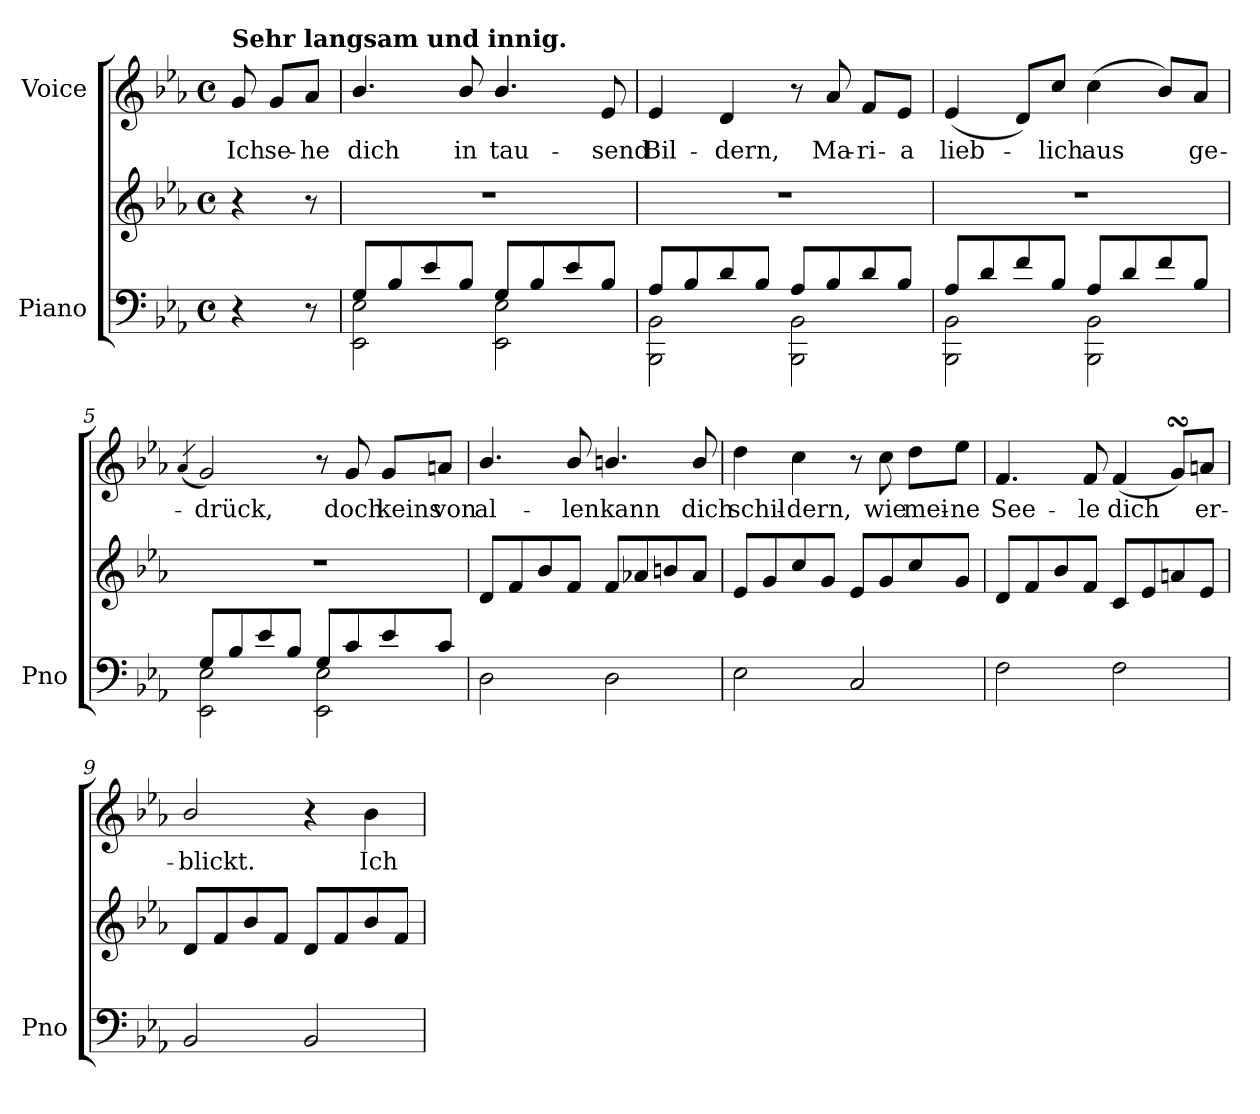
**kern	**kern	**kern	**text
*part2	*part2	*part1	*part1
*staff3	*staff2	*staff1	*staff1
*I"Piano	*	*I"Voice	*
*I'Pno	*	*	*
*clefF4	*clefG2	*clefG2	*
*k[b-e-a-]	*k[b-e-a-]	*k[b-e-a-]	*
*M4/4	*M4/4	*M4/4	*
*met(c)	*met(c)	*met(c)	*
=1	=1	=1	=1
!	!	!LO:TX:a:B:t=Sehr langsam und innig.	!
!	!	!	!LO:LY:b
4r	4r	8g/	Ich
!	!	!	!LO:LY:b
.	.	8g/L	se-
!	!	!	!LO:LY:b
8r	8r	8a-/J	-he
=2	=2	=2	=2
*^	*	*	*
!	!	!	!	!LO:LY:b
2EE-\ 2E-\	8G/L	1r	4.b-/	dich
.	8B-/	.	.	.
.	8e-/	.	.	.
!	!	!	!	!LO:LY:b
.	8B-/J	.	8b-/	in
!	!	!	!	!LO:LY:b
2EE-\ 2E-\	8G/L	.	4.b-/	tau-
.	8B-/	.	.	.
.	8e-/	.	.	.
!	!	!	!	!LO:LY:b
.	8B-/J	.	8e-/	-send
=3	=3	=3	=3	=3
!	!	!	!	!LO:LY:b
2BBB-\ 2BB-\	8A-/L	1r	4e-/	Bil-
.	8B-/	.	.	.
!	!	!	!	!LO:LY:b
.	8d/	.	4d/	-dern,
.	8B-/J	.	.	.
2BBB-\ 2BB-\	8A-/L	.	8r	.
!	!	!	!	!LO:LY:b
.	8B-/	.	8a-/	Ma-
!	!	!	!	!LO:LY:b
.	8d/	.	8f/L	-ri-
!	!	!	!	!LO:LY:b
.	8B-/J	.	8e-/J	-a
=4	=4	=4	=4	=4
!	!	!	!	!LO:LY:b
2BBB-\ 2BB-\	8A-/L	1r	(4e-/	lieb-
.	8d/	.	.	.
.	8f/	.	8d/L)	.
!	!	!	!	!LO:LY:b
.	8B-/J	.	8cc/J	-lich
!	!	!	!	!LO:LY:b
2BBB-\ 2BB-\	8A-/L	.	(4cc\	aus
.	8d/	.	.	.
.	8f/	.	8b-/L)	.
!	!	!	!	!LO:LY:b
.	8B-/J	.	8a-/J	ge-
!!LO:LB:g=z
=5	=5	=5	=5	=5
.	.	.	(4qa-/	.
!	!	!	!	!LO:LY:b
2EE-\ 2E-\	8G/L	1r	2g/)	drück,
.	8B-/	.	.	.
.	8e-/	.	.	.
.	8B-/J	.	.	.
2EE-\ 2E-\	8G/L	.	8r	.
!	!	!	!	!LO:LY:b
.	8c/	.	8g/	doch
!	!	!	!	!LO:LY:b
.	8e-/	.	8g/L	keins
!	!	!	!	!LO:LY:b
.	8c/J	.	8an/J	von
=6	=6	=6	=6	=6
!	!	!	!	!LO:LY:b
*v	*v	*	*	*
2D\	8d/L	4.b-/	al-
.	8f/	.	.
.	8b-/	.	.
!	!	!	!LO:LY:b
.	8f/J	8b-/	-len
!	!	!	!LO:LY:b
2D\	8f/L	4.bn/	kann
.	8a-X/	.	.
.	8bn/	.	.
!	!	!	!LO:LY:b
.	8a-/J	8b/	dich
=7	=7	=7	=7
!	!	!	!LO:LY:b
2E-\	8e-/L	4dd\	schil-
.	8g/	.	.
!	!	!	!LO:LY:b
.	8cc/	4cc\	-dern,
.	8g/J	.	.
2C/	8e-/L	8r	.
!	!	!	!LO:LY:b
.	8g/	8cc\	wie
!	!	!	!LO:LY:b
.	8cc/	8dd\L	mei-
!	!	!	!LO:LY:b
.	8g/J	8ee-\J	-ne
=8	=8	=8	=8
!	!	!	!LO:LY:b
2F\	8d/L	4.f/	See-
.	8f/	.	.
.	8b-/	.	.
!	!	!	!LO:LY:b
.	8f/J	8f/	-le
!	!	!	!LO:LY:b
2F\	8c/L	(4f/	dich
.	8e-/	.	.
.	8an/	8gsSsS/L)	.
!	!	!	!LO:LY:b
.	8e-/J	8an/J	er-
=9	=9	=9	=9
!	!	!	!LO:LY:b
2BB-/	8d/L	2b-/	-blickt.
.	8f/	.	.
.	8b-/	.	.
.	8f/J	.	.
2BB-/	8d/L	4r	.
.	8f/	.	.
!	!	!	!LO:LY:b
.	8b-/	4b-\	Ich
.	8f/J	.	.
=	=	=	=
*-	*-	*-	*-
